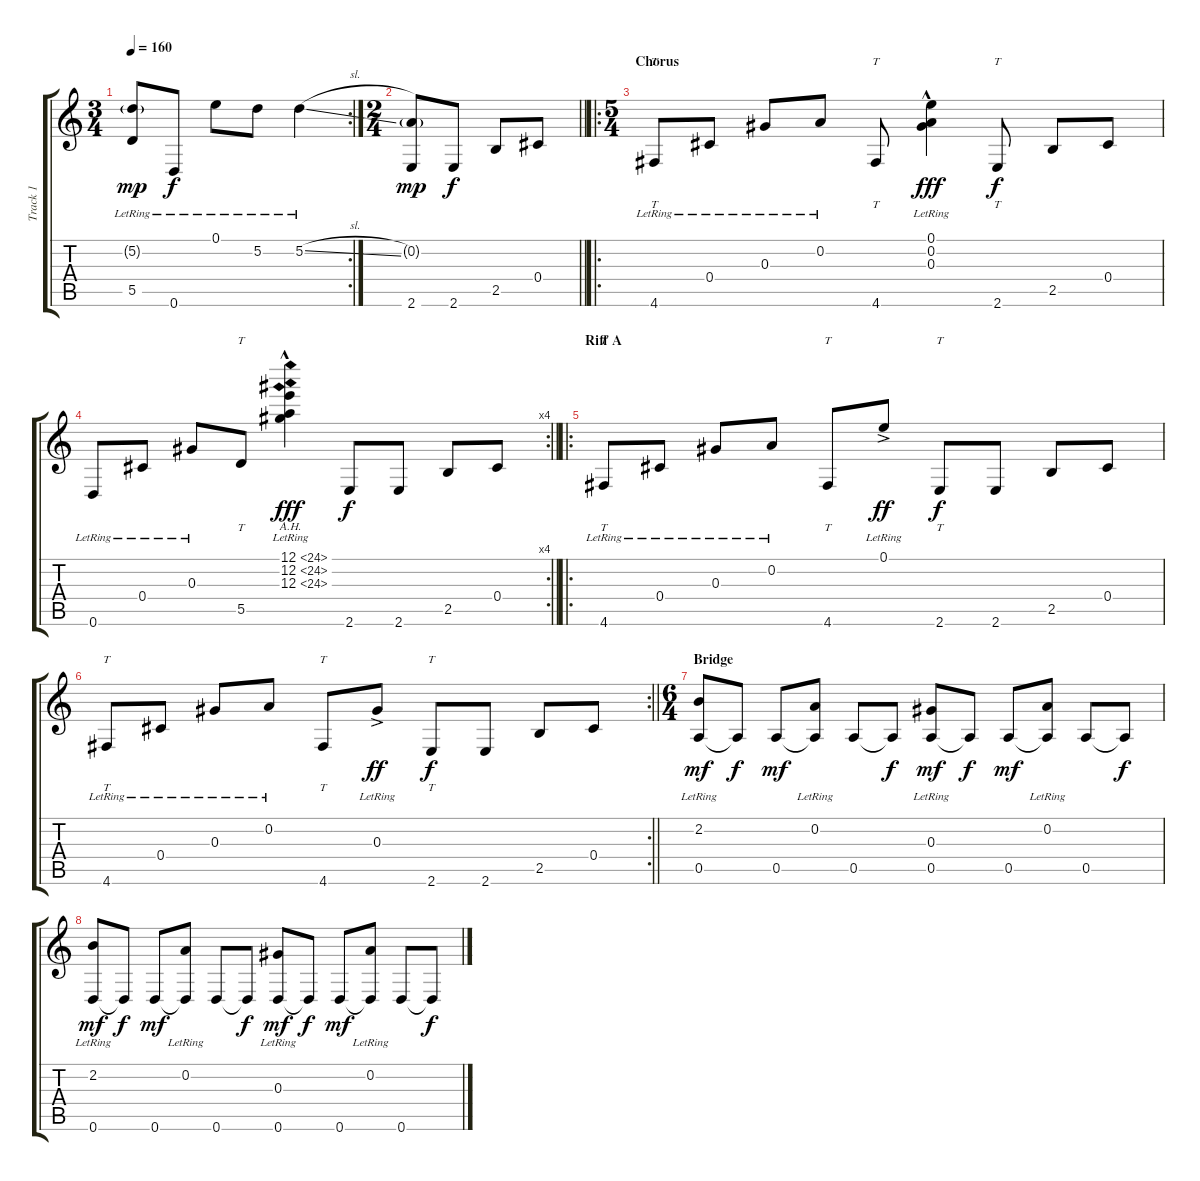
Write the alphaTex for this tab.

\track ("Track 1" "Track 1") {instrument acousticguitarsteel}
\staff {score tabs}
\tuning (E4 A3 Ab3 Db3 A2 D2) {hide}
\rc 2
\ts (3 4)
\tempo 160
\clef g2
\ks c
(5.2{g} 5.5{lr}).8{dy mp} 0.6{lr}.8{dy f} 0.1{lr}.8 5.2{lr}.8 5.2{sl lr}.4 |
\ts (2 4)
\barLineRight lightlight
(0.2{g} 2.6).8{dy mp} 2.6.8{dy f} 2.5.8 0.4.8 |
\ro
\ts (5 4)
\section ("" "Chorus")
4.6{lr}.8{tt} 0.4{lr}.8 0.3{lr}.8 0.2{lr}.8 4.6.8{tt} (0.1{hac lr} 0.2{hac lr} 0.3{hac lr}).4{dy fff} 2.6.8{tt dy f} 2.5.8 0.4.8 |
\rc 4
\barLineRight lightlight
0.6{lr}.8 0.4{lr}.8 0.3{lr}.8 5.5.8{tt} (12.1{ah 12 hac lr} 12.2{ah 12 hac lr} 12.3{ah 12 hac lr}).4{dy fff} 2.6.8{dy f} 2.6.8 2.5.8 0.4.8 |
\ro
\section ("" "Riff A")
4.6{lr}.8{tt} 0.4{lr}.8 0.3{lr}.8 0.2{lr}.8 4.6.8{tt} 0.1{ac lr}.8{dy ff} 2.6.8{tt dy f} 2.6.8 2.5.8 0.4.8 |
\rc 2
\barLineRight lightlight
4.6{lr}.8{tt} 0.4{lr}.8 0.3{lr}.8 0.2{lr}.8 4.6.8{tt} 0.3{ac lr}.8{dy ff} 2.6.8{tt dy f} 2.6.8 2.5.8 0.4.8 |
\ts (6 4)
\section ("" "Bridge")
(2.2{lr} 0.5).8{dy mf} 0.5{t}.8{dy f} 0.5.8{dy mf} (0.2{lr} 0.5{t}).8 0.5.8 0.5{t}.8{dy f} (0.3{lr} 0.5).8{dy mf} 0.5{t}.8{dy f} 0.5.8{dy mf} (0.2{lr} 0.5{t}).8 0.5.8 0.5{t}.8{dy f} |
(2.2{lr} 0.6).8{dy mf} 0.6{t}.8{dy f} 0.6.8{dy mf} (0.2{lr} 0.6{t}).8 0.6.8 0.6{t}.8{dy f} (0.3{lr} 0.6).8{dy mf} 0.6{t}.8{dy f} 0.6.8{dy mf} (0.2{lr} 0.6{t}).8 0.6.8 0.6{t}.8{dy f}
